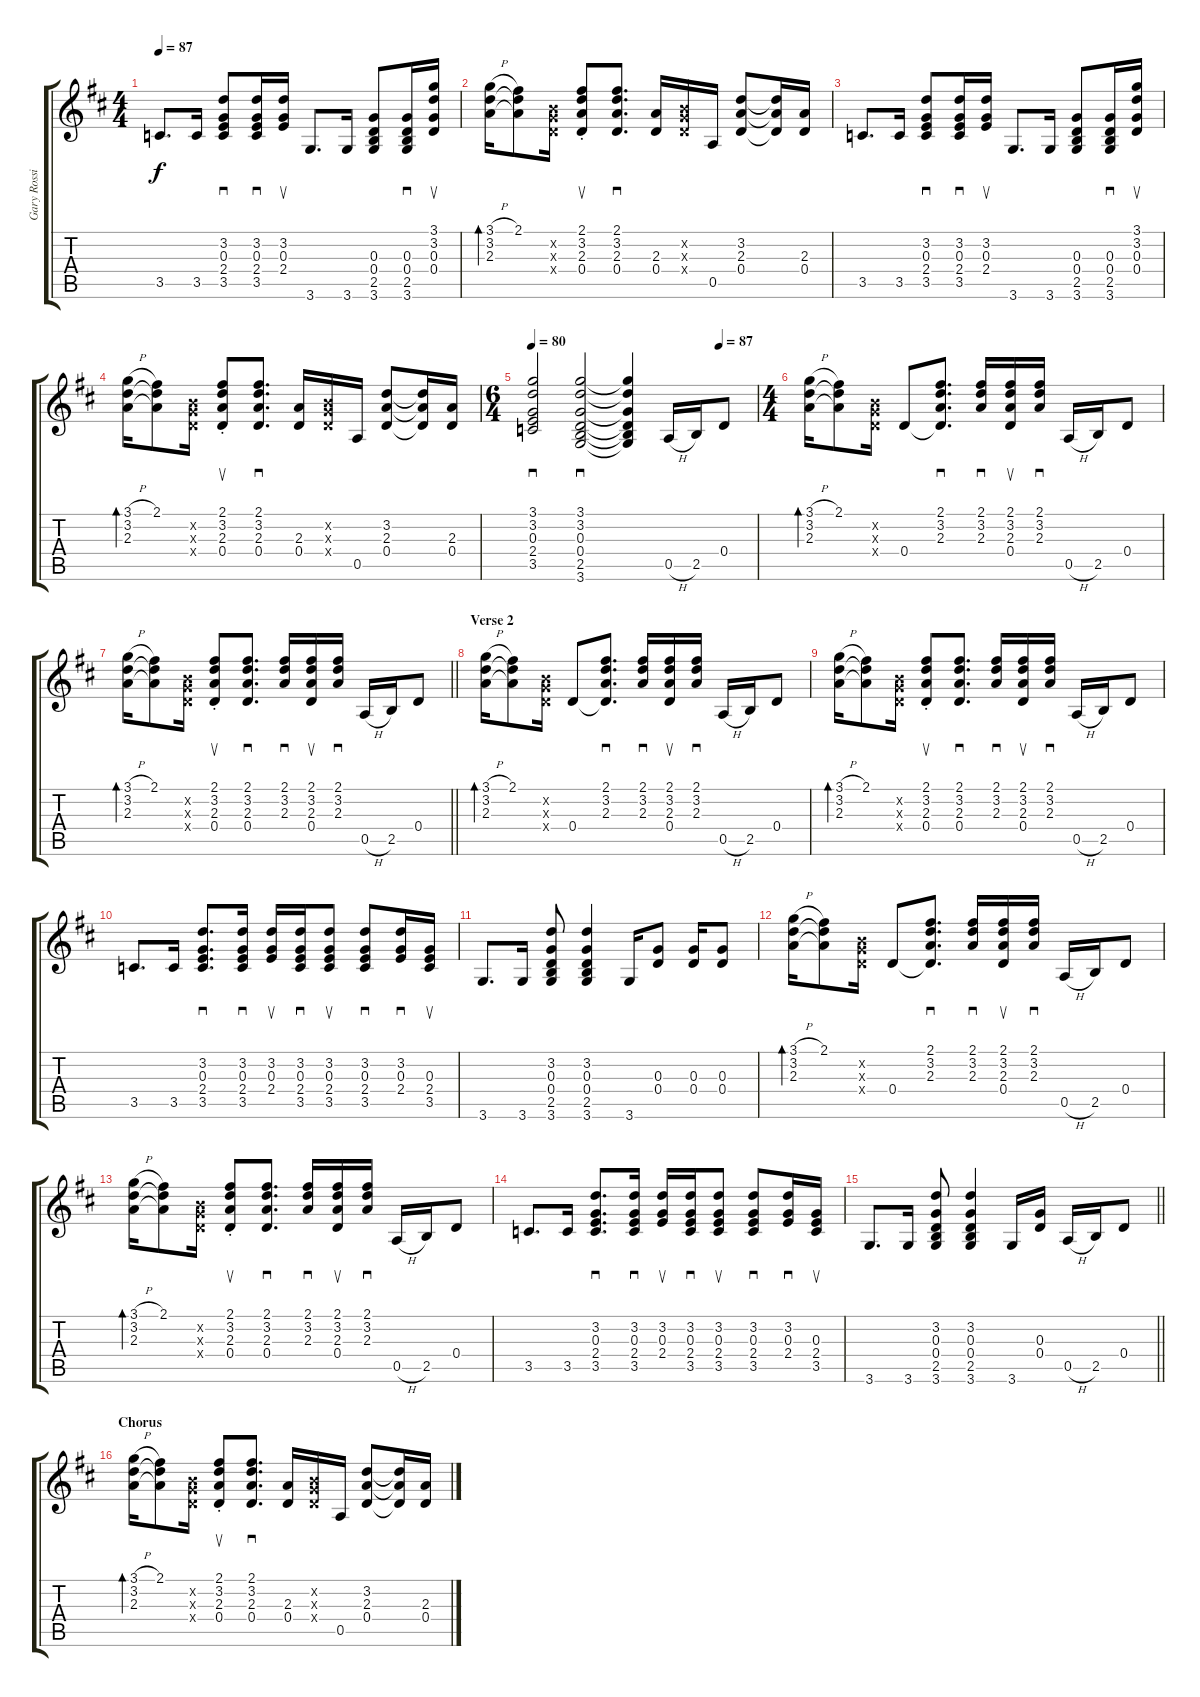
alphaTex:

\track ("Gary Rossington - Acoustic Guitar" "Gary Rossi") {instrument acousticguitarnylon}
\staff {score tabs}
\tuning (E4 B3 G3 D3 A2 E2) {hide}
\ts (4 4)
\tempo 87
\clef g2
\ks d
3.5.8{d dy f} 3.5.16 (3.2 0.3 2.4 3.5).8{sd} (3.2 0.3 2.4 3.5).16{sd} (3.2 0.3 2.4).16{su} 3.6.8{d} 3.6.16 (0.3 0.4 2.5 3.6).8 (0.3 0.4 2.5 3.6).16{sd} (3.1 3.2 0.3 0.4).16{su} |
(3.1{h} 3.2 2.3).16{bd 60} (2.1 3.2{t} 2.3{t}).8 (0.2{x} 0.3{x} 0.4{x}).16 (2.1{st} 3.2{st} 2.3{st} 0.4{st}).8{su} (2.1 3.2 2.3 0.4).8{d sd} (2.3 0.4).16 (0.2{x} 0.3{x} 0.4{x}).16 0.5.16 (3.2 2.3 0.4).8 (3.2{t} 2.3{t} 0.4{t}).16 (2.3 0.4).16 |
3.5.8{d} 3.5.16 (3.2 0.3 2.4 3.5).8{sd} (3.2 0.3 2.4 3.5).16{sd} (3.2 0.3 2.4).16{su} 3.6.8{d} 3.6.16 (0.3 0.4 2.5 3.6).8 (0.3 0.4 2.5 3.6).16{sd} (3.1 3.2 0.3 0.4).16{su} |
(3.1{h} 3.2 2.3).16{bd 60} (2.1 3.2{t} 2.3{t}).8 (0.2{x} 0.3{x} 0.4{x}).16 (2.1{st} 3.2{st} 2.3{st} 0.4{st}).8{su} (2.1 3.2 2.3 0.4).8{d sd} (2.3 0.4).16 (0.2{x} 0.3{x} 0.4{x}).16 0.5.16 (3.2 2.3 0.4).8 (3.2{t} 2.3{t} 0.4{t}).16 (2.3 0.4).16 |
\ts (6 4)
\tempo 80
\tempo (87 0.8333333333333334)
(3.1 3.2 0.3 2.4 3.5).2{sd} (3.1 3.2 0.3 0.4 2.5 3.6).2{sd} (3.1{t} 3.2{t} 0.3{t} 0.4{t} 2.5{t} 3.6{t}).4 0.5{h}.16 2.5.16 0.4.8 |
\ts (4 4)
(3.1{h} 3.2 2.3).16{bd 60} (2.1 3.2{t} 2.3{t}).8 (0.2{x} 0.3{x} 0.4{x}).16 0.4.8 (2.1 3.2 2.3 0.4{t}).8{d sd} (2.1 3.2 2.3).16{sd} (2.1 3.2 2.3 0.4).16{su} (2.1 3.2 2.3).16{sd} 0.5{h}.16 2.5.16 0.4.8 |
\barLineRight lightlight
(3.1{h} 3.2 2.3).16{bd 60} (2.1 3.2{t} 2.3{t}).8 (0.2{x} 0.3{x} 0.4{x}).16 (2.1{st} 3.2{st} 2.3{st} 0.4{st}).8{su} (2.1 3.2 2.3 0.4).8{d sd} (2.1 3.2 2.3).16{sd} (2.1 3.2 2.3 0.4).16{su} (2.1 3.2 2.3).16{sd} 0.5{h}.16 2.5.16 0.4.8 |
\section ("" "Verse 2")
(3.1{h} 3.2 2.3).16{bd 60} (2.1 3.2{t} 2.3{t}).8 (0.2{x} 0.3{x} 0.4{x}).16 0.4.8 (2.1 3.2 2.3 0.4{t}).8{d sd} (2.1 3.2 2.3).16{sd} (2.1 3.2 2.3 0.4).16{su} (2.1 3.2 2.3).16{sd} 0.5{h}.16 2.5.16 0.4.8 |
(3.1{h} 3.2 2.3).16{bd 60} (2.1 3.2{t} 2.3{t}).8 (0.2{x} 0.3{x} 0.4{x}).16 (2.1{st} 3.2{st} 2.3{st} 0.4{st}).8{su} (2.1 3.2 2.3 0.4).8{d sd} (2.1 3.2 2.3).16{sd} (2.1 3.2 2.3 0.4).16{su} (2.1 3.2 2.3).16{sd} 0.5{h}.16 2.5.16 0.4.8 |
3.5.8{d} 3.5.16 (3.2 0.3 2.4 3.5).8{d sd} (3.2 0.3 2.4 3.5).16{sd} (3.2 0.3 2.4).16{su} (3.2 0.3 2.4 3.5).16{sd} (3.2 0.3 2.4 3.5).8{su} (3.2 0.3 2.4 3.5).8{sd} (3.2 0.3 2.4).16{sd} (0.3 2.4 3.5).16{su} |
3.6.8{d} 3.6.16 (3.2 0.3 0.4 2.5 3.6).8 (3.2 0.3 0.4 2.5 3.6).4 3.6.16 (0.3 0.4).8 (0.3 0.4).16 (0.3 0.4).8 |
(3.1{h} 3.2 2.3).16{bd 60} (2.1 3.2{t} 2.3{t}).8 (0.2{x} 0.3{x} 0.4{x}).16 0.4.8 (2.1 3.2 2.3 0.4{t}).8{d sd} (2.1 3.2 2.3).16{sd} (2.1 3.2 2.3 0.4).16{su} (2.1 3.2 2.3).16{sd} 0.5{h}.16 2.5.16 0.4.8 |
(3.1{h} 3.2 2.3).16{bd 60} (2.1 3.2{t} 2.3{t}).8 (0.2{x} 0.3{x} 0.4{x}).16 (2.1{st} 3.2{st} 2.3{st} 0.4{st}).8{su} (2.1 3.2 2.3 0.4).8{d sd} (2.1 3.2 2.3).16{sd} (2.1 3.2 2.3 0.4).16{su} (2.1 3.2 2.3).16{sd} 0.5{h}.16 2.5.16 0.4.8 |
3.5.8{d} 3.5.16 (3.2 0.3 2.4 3.5).8{d sd} (3.2 0.3 2.4 3.5).16{sd} (3.2 0.3 2.4).16{su} (3.2 0.3 2.4 3.5).16{sd} (3.2 0.3 2.4 3.5).8{su} (3.2 0.3 2.4 3.5).8{sd} (3.2 0.3 2.4).16{sd} (0.3 2.4 3.5).16{su} |
\barLineRight lightlight
3.6.8{d} 3.6.16 (3.2 0.3 0.4 2.5 3.6).8 (3.2 0.3 0.4 2.5 3.6).4 3.6.16 (0.3 0.4).16 0.5{h}.16 2.5.16 0.4.8 |
\section ("" "Chorus")
(3.1{h} 3.2 2.3).16{bd 60} (2.1 3.2{t} 2.3{t}).8 (0.2{x} 0.3{x} 0.4{x}).16 (2.1{st} 3.2{st} 2.3{st} 0.4{st}).8{su} (2.1 3.2 2.3 0.4).8{d sd} (2.3 0.4).16 (0.2{x} 0.3{x} 0.4{x}).16 0.5.16 (3.2 2.3 0.4).8 (3.2{t} 2.3{t} 0.4{t}).16 (2.3 0.4).16
